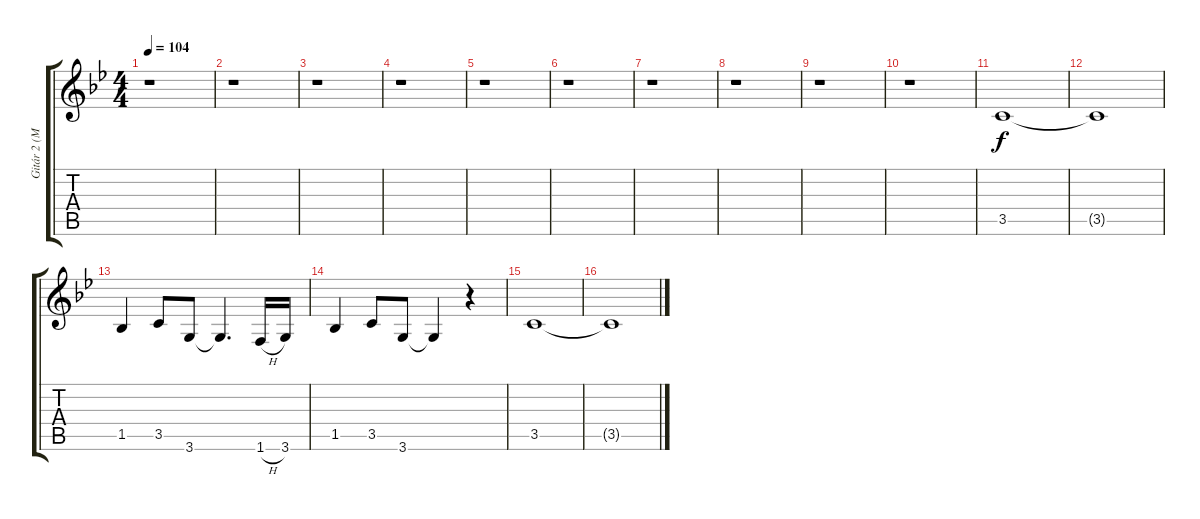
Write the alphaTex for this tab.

\track ("Gitár 2 (Micky Moody/Mel Galley/John Syk" "Gitár 2 (M") {instrument distortionguitar}
\staff {score tabs}
\tuning (E4 B3 G3 D3 A2 E2) {hide}
\ts (4 4)
\tempo 104
\clef g2
\ks bb
r.1{dy f} |
r.1 |
r.1 |
r.1 |
r.1 |
r.1 |
r.1 |
r.1 |
r.1 |
r.1 |
3.5.1 |
3.5{t}.1 |
1.5.4 3.5.8 3.6.8 3.6{t}.4{d} 1.6{h}.16 3.6.16 |
1.5.4 3.5.8 3.6.8 3.6{t}.4 r.4 |
3.5.1 |
3.5{t}.1
